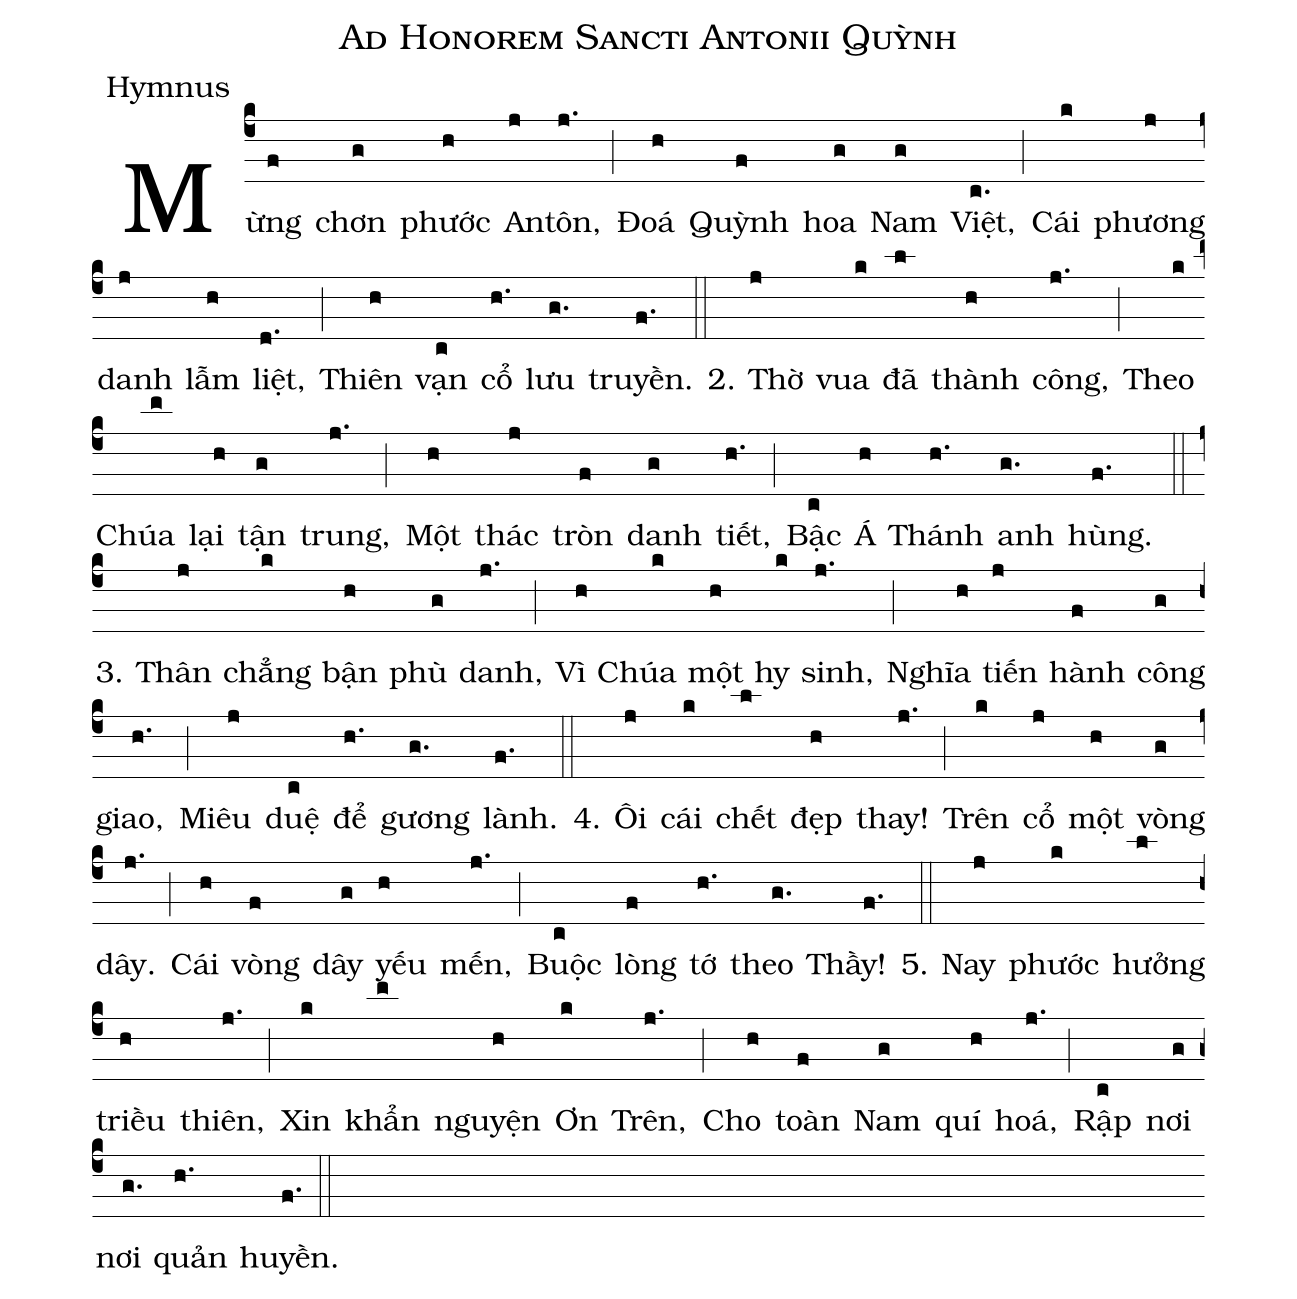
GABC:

name:Ad Honorem Sancti Antonii Quỳnh;
office-part:Hymnus;
%%
(c4)Mừng(f) chơn(g) phước(h) An(j)tôn,(j.) (;)
Đoá(h) Quỳnh(f) hoa(g) Nam(g) Việt,(c.) (;)
Cái(k) phương(j) danh(j) lẫm(h) liệt,(d.) (;)
Thiên(h) vạn(c) cổ(h.) lưu(g.) truyền.(f.) (::)

2. Thờ(j) vua(k) đã(l) thành(h) công,(j.) (;)
Theo(k) Chúa(m) lại(h) tận(g) trung,(j.) (;)
Một(h) thác(j) tròn(f) danh(g) tiết,(h.) (;)
Bậc(c) Á(h) Thánh(h.) anh(g.) hùng.(f.) (::)

3. Thân(j) chẳng(k) bận(h) phù(g) danh,(j.) (;)
Vì(h) Chúa(k) một(h) hy(k) sinh,(j.) (;)
Nghĩa(h) tiến(j) hành(f) công(g) giao,(h.) (;)
Miêu(j) duệ(c) để(h.) gương(g.) lành.(f.) (::)

4. Ôi(j) cái(k) chết(l) đẹp(h) thay!(j.) (;)
Trên(k) cổ(j) một(h) vòng(g) dây.(j.) (;)
Cái(h) vòng(f) dây(g) yếu(h) mến,(j.) (;)
Buộc(c) lòng(f) tớ(h.) theo(g.) Thầy!(f.) (::)

5. Nay(j) phước(k) hưởng(l) triều(h) thiên,(j.) (;)
Xin(k) khẩn(m) nguyện(h) Ơn(k) Trên,(j.) (;)
Cho(h) toàn(f) Nam(g) quí(h) hoá,(j.) (;)
Rập(c) nơi(g) nơi(g.) quản(h.) huyền.(f.) (::)
